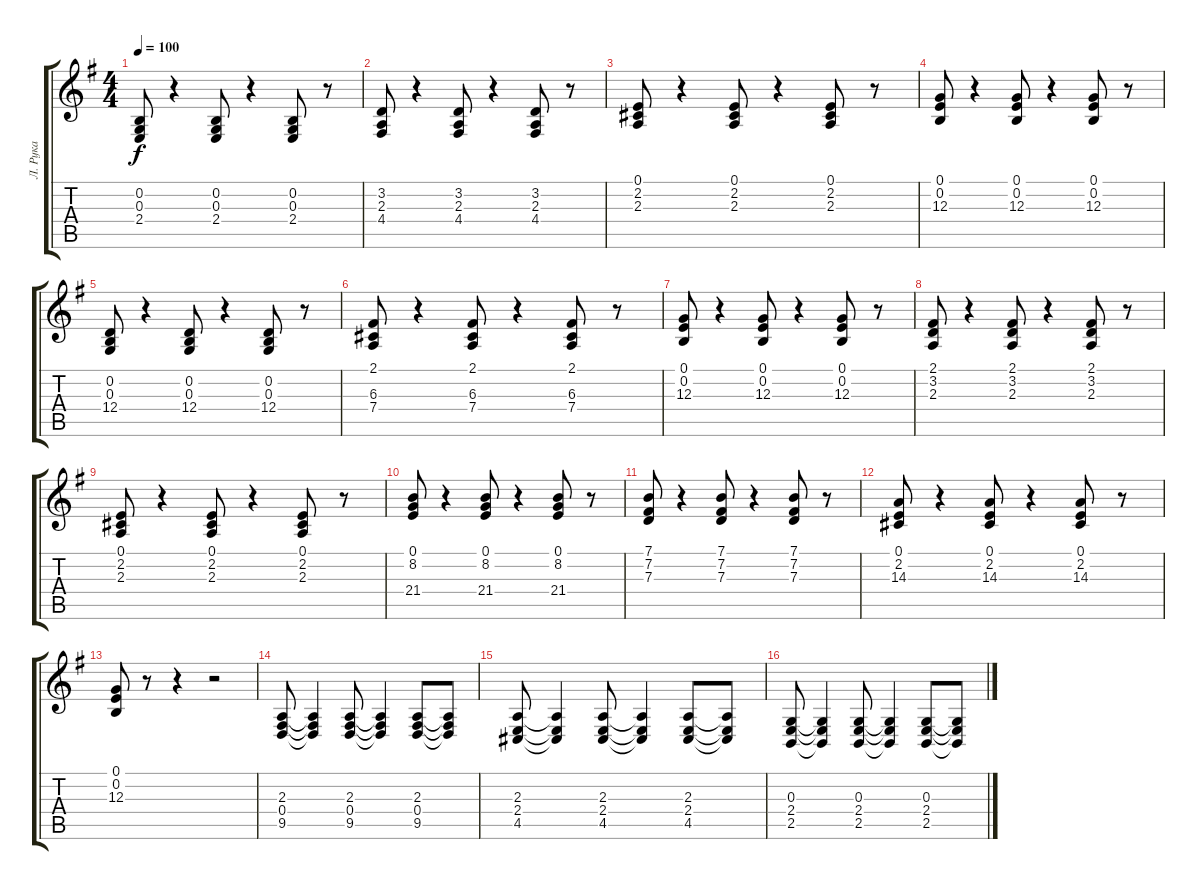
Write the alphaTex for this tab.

\track ("Л. Рука" "Л. Рука") {instrument synthbrass2}
\staff {score tabs}
\tuning (E4 B3 G3 D3 A2 E2) {hide}
\ts (4 4)
\tempo 100
\clef g2
\ks g
(0.2 0.3 2.4).8{dy f} r.4 (0.2 0.3 2.4).8 r.4 (0.2 0.3 2.4).8 r.8 |
(3.2 2.3 4.4).8 r.4 (3.2 2.3 4.4).8 r.4 (3.2 2.3 4.4).8 r.8 |
(0.1 2.2 2.3).8 r.4 (0.1 2.2 2.3).8 r.4 (0.1 2.2 2.3).8 r.8 |
(0.1 0.2 12.3).8 r.4 (0.1 0.2 12.3).8 r.4 (0.1 0.2 12.3).8 r.8 |
(0.2 0.3 12.4).8 r.4 (0.2 0.3 12.4).8 r.4 (0.2 0.3 12.4).8 r.8 |
(2.1 6.3 7.4).8 r.4 (2.1 6.3 7.4).8 r.4 (2.1 6.3 7.4).8 r.8 |
(0.1 0.2 12.3).8 r.4 (0.1 0.2 12.3).8 r.4 (0.1 0.2 12.3).8 r.8 |
(2.1 3.2 2.3).8 r.4 (2.1 3.2 2.3).8 r.4 (2.1 3.2 2.3).8 r.8 |
(0.1 2.2 2.3).8 r.4 (0.1 2.2 2.3).8 r.4 (0.1 2.2 2.3).8 r.8 |
(0.1 8.2 21.4).8 r.4 (0.1 8.2 21.4).8 r.4 (0.1 8.2 21.4).8 r.8 |
(7.1 7.2 7.3).8 r.4 (7.1 7.2 7.3).8 r.4 (7.1 7.2 7.3).8 r.8 |
(0.1 2.2 14.3).8 r.4 (0.1 2.2 14.3).8 r.4 (0.1 2.2 14.3).8 r.8 |
(0.1 0.2 12.3).8 r.8 r.4 r.2 |
(2.3 0.4 9.5).8 (2.3{t} 0.4{t} 9.5{t}).4 (2.3 0.4 9.5).8 (2.3{t} 0.4{t} 9.5{t}).4 (2.3 0.4 9.5).8 (2.3{t} 0.4{t} 9.5{t}).8 |
(2.3 2.4 4.5).8 (2.3{t} 2.4{t} 4.5{t}).4 (2.3 2.4 4.5).8 (2.3{t} 2.4{t} 4.5{t}).4 (2.3 2.4 4.5).8 (2.3{t} 2.4{t} 4.5{t}).8 |
(0.3 2.4 2.5).8 (0.3{t} 2.4{t} 2.5{t}).4 (0.3 2.4 2.5).8 (0.3{t} 2.4{t} 2.5{t}).4 (0.3 2.4 2.5).8 (0.3{t} 2.4{t} 2.5{t}).8
